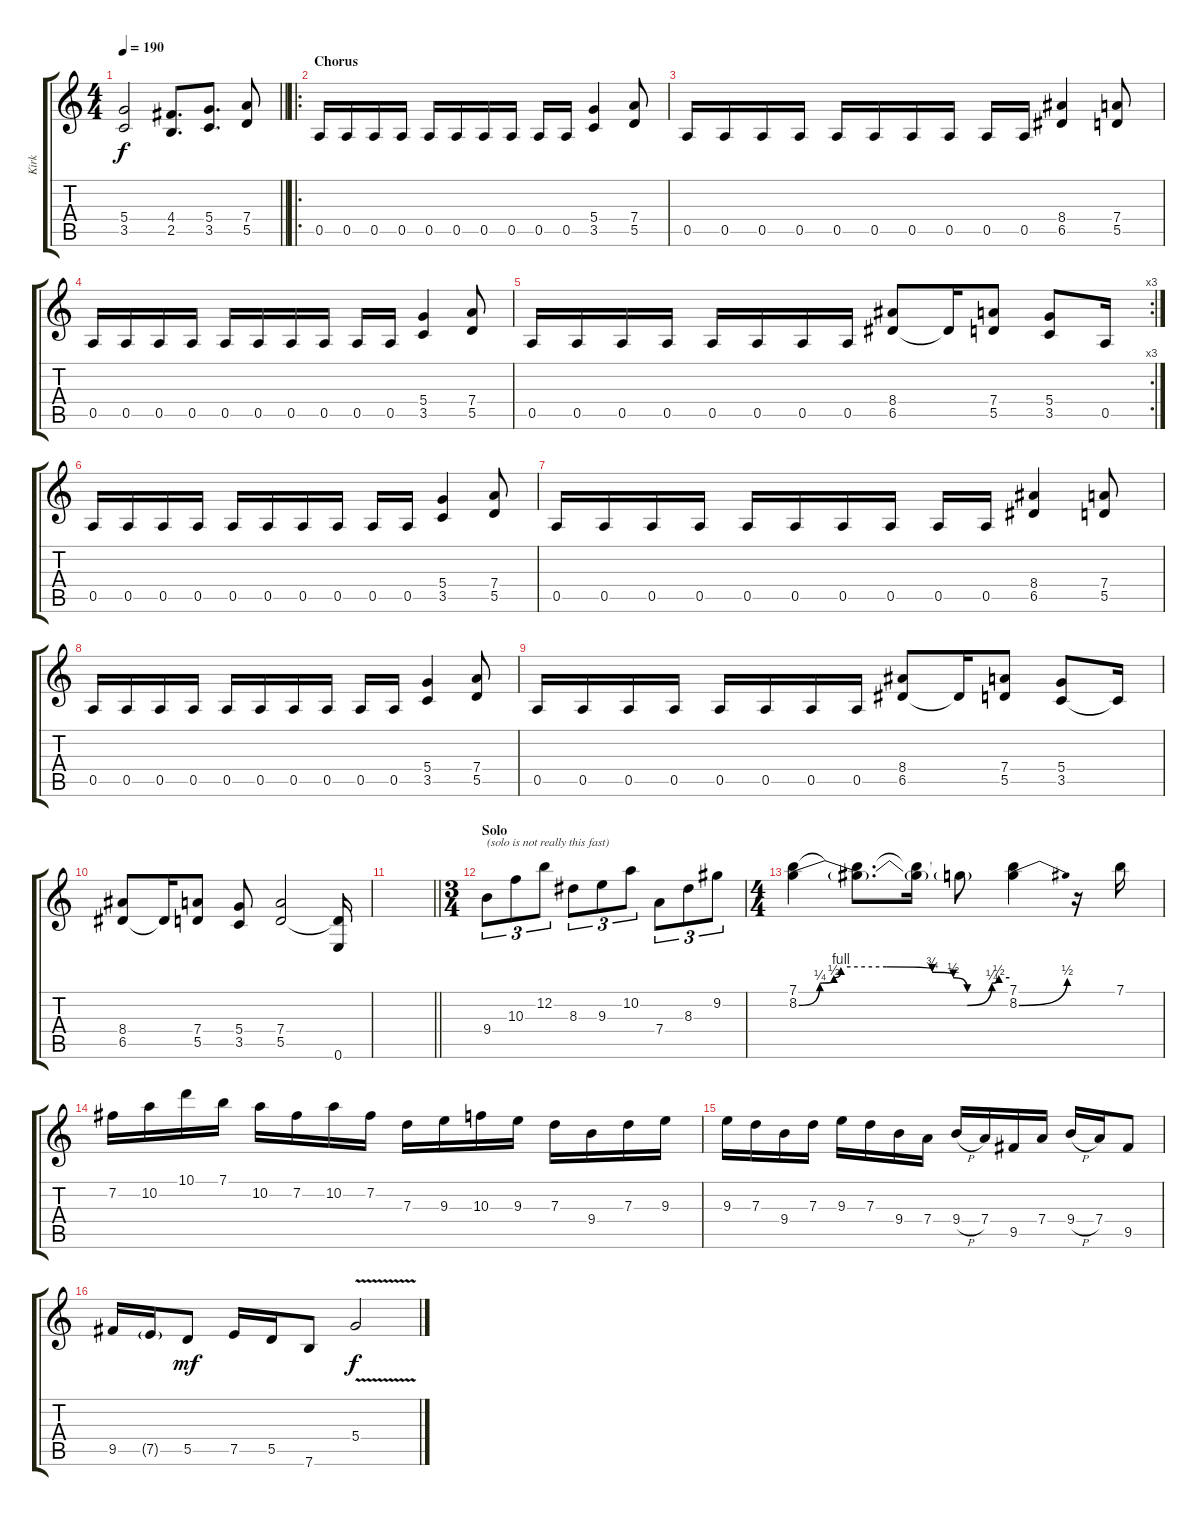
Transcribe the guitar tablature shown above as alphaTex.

\track ("Kirk" "Kirk") {instrument distortionguitar}
\staff {score tabs}
\tuning (E4 B3 G3 D3 A2 E2) {hide}
\ts (4 4)
\tempo 190
\clef g2
\barLineRight lightlight
\ks c
(5.4 3.5).2{dy f} (4.4 2.5).8{d} (5.4 3.5).8{d} (7.4 5.5).8 |
\ro
\section ("" "Chorus")
0.5.16 0.5.16 0.5.16 0.5.16 0.5.16 0.5.16 0.5.16 0.5.16 0.5.16 0.5.16 (5.4 3.5).4 (7.4 5.5).8 |
0.5.16 0.5.16 0.5.16 0.5.16 0.5.16 0.5.16 0.5.16 0.5.16 0.5.16 0.5.16 (8.4 6.5).4 (7.4 5.5).8 |
0.5.16 0.5.16 0.5.16 0.5.16 0.5.16 0.5.16 0.5.16 0.5.16 0.5.16 0.5.16 (5.4 3.5).4 (7.4 5.5).8 |
\rc 3
0.5.16 0.5.16 0.5.16 0.5.16 0.5.16 0.5.16 0.5.16 0.5.16 (8.4 6.5).8 6.5{t}.16 (7.4 5.5).8 (5.4 3.5).8 0.5.16 |
0.5.16 0.5.16 0.5.16 0.5.16 0.5.16 0.5.16 0.5.16 0.5.16 0.5.16 0.5.16 (5.4 3.5).4 (7.4 5.5).8 |
0.5.16 0.5.16 0.5.16 0.5.16 0.5.16 0.5.16 0.5.16 0.5.16 0.5.16 0.5.16 (8.4 6.5).4 (7.4 5.5).8 |
0.5.16 0.5.16 0.5.16 0.5.16 0.5.16 0.5.16 0.5.16 0.5.16 0.5.16 0.5.16 (5.4 3.5).4 (7.4 5.5).8 |
0.5.16 0.5.16 0.5.16 0.5.16 0.5.16 0.5.16 0.5.16 0.5.16 (8.4 6.5).8 6.5{t}.16 (7.4 5.5).8 (5.4 3.5).8 3.5{t}.16 |
(8.4 6.5).8 6.5{t}.16 (7.4 5.5).8 (5.4 3.5).8 (7.4 5.5).2 (5.5{t} 0.6).16 |
\barLineRight lightlight
|
\ts (3 4)
\section ("" "Solo")
9.4.8{tu (3 2) txt "(solo is not really this fast)"} 10.3.8{tu (3 2)} 12.2.8{tu (3 2)} 8.3.8{tu (3 2)} 9.3.8{tu (3 2)} 10.2.8{tu (3 2)} 7.4.8{tu (3 2)} 8.3.8{tu (3 2)} 9.2.8{tu (3 2)} |
\ts (4 4)
(7.1 8.2{be (custom 0 0 6 1 10 2 12 4 25 4 38 3 44 2 48 0 55 1 57 2 60 2)}).4 (7.1{t} 8.2{t}).8{d} (7.1{t} 8.2{t}).16 8.2{t}.8 (7.1 8.2{be (bend 0 0 60 2)}).4 r.16 7.1.16 |
7.2.16 10.2.16 10.1.16 7.1.16 10.2.16 7.2.16 10.2.16 7.2.16 7.3.16 9.3.16 10.3.16 9.3.16 7.3.16 9.4.16 7.3.16 9.3.16 |
9.3.16 7.3.16 9.4.16 7.3.16 9.3.16 7.3.16 9.4.16 7.4.16 9.4{h}.16 7.4.16 9.5.16 7.4.16 9.4{h}.16 7.4.16 9.5.8 |
9.5.16 7.5{g}.16 5.5.8{dy mf} 7.5.16 5.5.16 7.6.8 5.4{v}.2{dy f}
